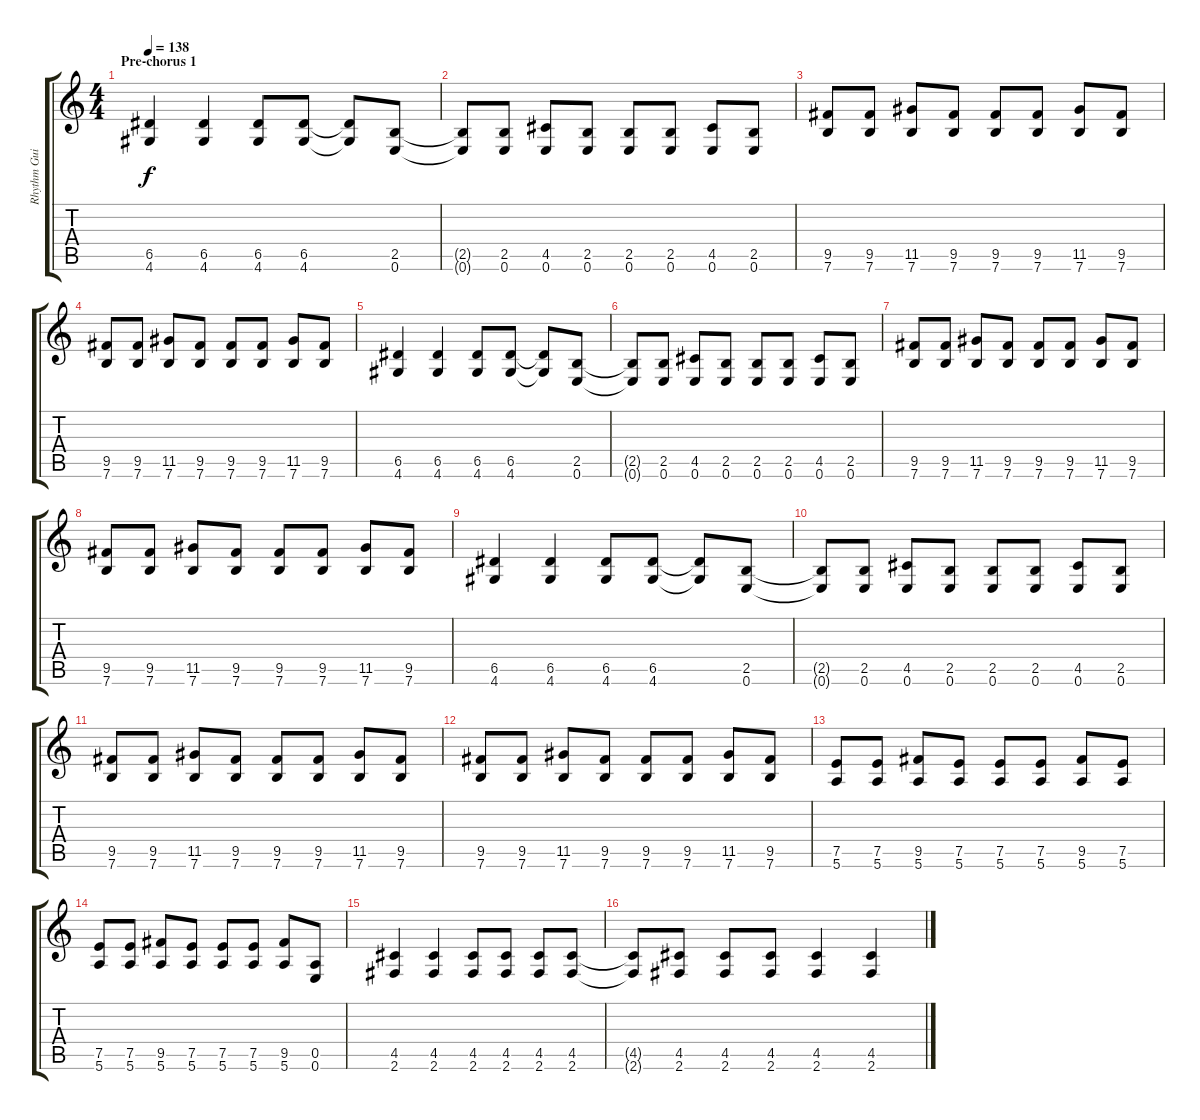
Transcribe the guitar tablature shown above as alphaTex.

\track ("Rhythm Guitar 2" "Rhythm Gui") {instrument overdrivenguitar}
\staff {score tabs}
\tuning (E4 B3 G3 D3 A2 E2) {hide}
\ts (4 4)
\section ("" "Pre-chorus 1")
\tempo 138
\clef g2
\ks c
(6.5 4.6).4{dy f} (6.5 4.6).4 (6.5 4.6).8 (6.5 4.6).8 (6.5{t} 4.6{t}).8 (2.5 0.6).8 |
(2.5{t} 0.6{t}).8 (2.5 0.6).8 (4.5 0.6).8 (2.5 0.6).8 (2.5 0.6).8 (2.5 0.6).8 (4.5 0.6).8 (2.5 0.6).8 |
(9.5 7.6).8 (9.5 7.6).8 (11.5 7.6).8 (9.5 7.6).8 (9.5 7.6).8 (9.5 7.6).8 (11.5 7.6).8 (9.5 7.6).8 |
(9.5 7.6).8 (9.5 7.6).8 (11.5 7.6).8 (9.5 7.6).8 (9.5 7.6).8 (9.5 7.6).8 (11.5 7.6).8 (9.5 7.6).8 |
(6.5 4.6).4 (6.5 4.6).4 (6.5 4.6).8 (6.5 4.6).8 (6.5{t} 4.6{t}).8 (2.5 0.6).8 |
(2.5{t} 0.6{t}).8 (2.5 0.6).8 (4.5 0.6).8 (2.5 0.6).8 (2.5 0.6).8 (2.5 0.6).8 (4.5 0.6).8 (2.5 0.6).8 |
(9.5 7.6).8 (9.5 7.6).8 (11.5 7.6).8 (9.5 7.6).8 (9.5 7.6).8 (9.5 7.6).8 (11.5 7.6).8 (9.5 7.6).8 |
(9.5 7.6).8 (9.5 7.6).8 (11.5 7.6).8 (9.5 7.6).8 (9.5 7.6).8 (9.5 7.6).8 (11.5 7.6).8 (9.5 7.6).8 |
(6.5 4.6).4 (6.5 4.6).4 (6.5 4.6).8 (6.5 4.6).8 (6.5{t} 4.6{t}).8 (2.5 0.6).8 |
(2.5{t} 0.6{t}).8 (2.5 0.6).8 (4.5 0.6).8 (2.5 0.6).8 (2.5 0.6).8 (2.5 0.6).8 (4.5 0.6).8 (2.5 0.6).8 |
(9.5 7.6).8 (9.5 7.6).8 (11.5 7.6).8 (9.5 7.6).8 (9.5 7.6).8 (9.5 7.6).8 (11.5 7.6).8 (9.5 7.6).8 |
(9.5 7.6).8 (9.5 7.6).8 (11.5 7.6).8 (9.5 7.6).8 (9.5 7.6).8 (9.5 7.6).8 (11.5 7.6).8 (9.5 7.6).8 |
(7.5 5.6).8 (7.5 5.6).8 (9.5 5.6).8 (7.5 5.6).8 (7.5 5.6).8 (7.5 5.6).8 (9.5 5.6).8 (7.5 5.6).8 |
(7.5 5.6).8 (7.5 5.6).8 (9.5 5.6).8 (7.5 5.6).8 (7.5 5.6).8 (7.5 5.6).8 (9.5 5.6).8 (0.5 0.6).8 |
(4.5 2.6).4 (4.5 2.6).4 (4.5 2.6).8 (4.5 2.6).8 (4.5 2.6).8 (4.5 2.6).8 |
(4.5{t} 2.6{t}).8 (4.5 2.6).8 (4.5 2.6).8 (4.5 2.6).8 (4.5 2.6).4 (4.5 2.6).4
